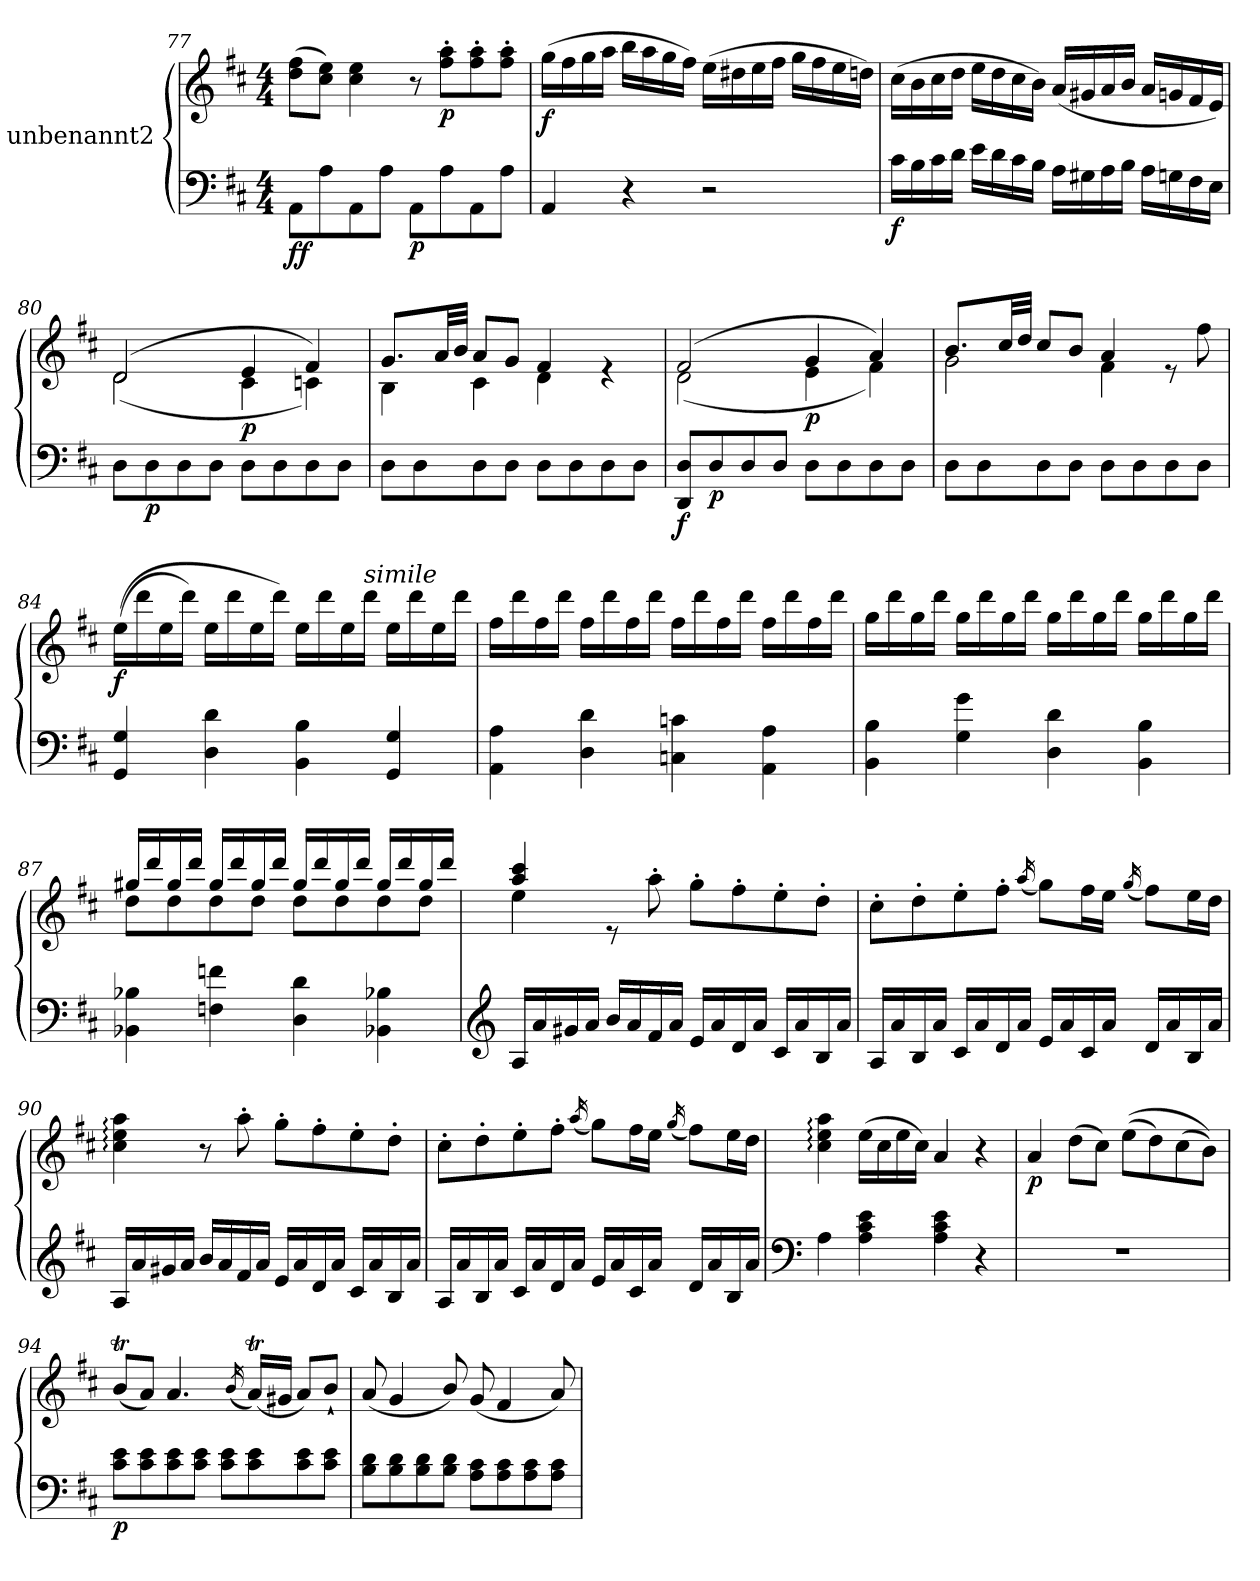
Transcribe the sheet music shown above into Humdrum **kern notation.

**kern	**kern	**dynam
*part1	*part1	*part1
*staff2	*staff1	*staff1/2
*I"unbenannt2	*	*
*clefF4	*clefG2	*
*k[f#c#]	*k[f#c#]	*
*M4/4	*M4/4	*
=77	=77	=77
!	!	!LO:DY:b=2
!	!	!LO:DY:n=1:b
8AA\L	(>8dd\ 8ff#\L	f f
8A\	8cc#\ 8ee\J)	.
8AA\	4cc#\ 4ee\	.
8A\J	.	.
!	!	!LO:DY:n=2:b=2
8AA\L	8r	p
!	!	!LO:DY:n=3:b
8A\	8ff#\' 8aa\'L	p
8AA\	8ff#\' 8aa\'	.
8A\J	8ff#\' 8aa\'J	.
=78	=78	=78
!	!	!LO:DY:b
4AA/	(>16gg\LL	f
.	16ff#\	.
.	16gg\	.
.	16aa\JJ	.
4r	16bb\LL	.
.	16aa\	.
.	16gg\	.
.	16ff#\JJ)	.
2r	(>16ee\LL	.
.	16dd#X\	.
.	16ee\	.
.	16ff#\JJ	.
.	16gg\LL	.
.	16ff#\	.
.	16ee\	.
.	16ddn\JJ)	.
=79	=79	=79
!	!	!LO:DY:b=2
16c#\LL	(>16cc#\LL	f
16B\	16b\	.
16c#\	16cc#\	.
16d\JJ	16dd\JJ	.
16e\LL	16ee\LL	.
16d\	16dd\	.
16c#\	16cc#\	.
16B\JJ	16b\JJ)	.
16A\LL	(<16a/LL	.
16G#X\	16g#X/	.
16A\	16a/	.
16B\JJ	16b/JJ	.
16A\LL	16a/LL	.
16Gn\	16gn/	.
16F#\	16f#/	.
16E\JJ	16e/JJ)	.
=80	=80	=80
*	*^	*
8D\L	(>2d/	(<2d\	.
!	!	!	!LO:DY:b=2
8D\	.	.	p
8D\	.	.	.
8D\J	.	.	.
!	!	!	!LO:DY:a=2
8D\L	4e/	4c#\	p
8D\	.	.	.
8D\	4f#/)	4cn\)	.
8D\J	.	.	.
=81	=81	=81	=81
8D\L	8.g/L	4B\	.
8D\	.	.	.
.	32a/LL	.	.
.	32b/JJJ	.	.
8D\	8a/L	4c#\	.
8D\J	8g/J	.	.
8D\L	4f#/	4d\	.
8D\	.	.	.
8D\	4re	4ryy	.
8D\J	.	.	.
=82	=82	=82	=82
!	!	!	!LO:DY:b=2
8DD/ 8D/L	(>2f#/	(<2d\	f
!	!	!	!LO:DY:b=2
8D/	.	.	p
8D/	.	.	.
8D/J	.	.	.
!	!	!	!LO:DY:b
8D\L	4g/	4e\	p
8D\	.	.	.
8D\	4a/)	4f#\)	.
8D\J	.	.	.
=83	=83	=83	=83
8D\L	8.b/L	2g\	.
8D\	.	.	.
.	32cc#/LL	.	.
.	32dd/JJJ	.	.
8D\	8cc#/L	.	.
8D\J	8b/J	.	.
8D\L	4a/	4f#\	.
8D\	.	.	.
8D\	8re	4ryy	.
8D\J	8ff#\	.	.
*	*v	*v	*
=84	=84	=84
!	!	!LO:DY:b
4GG/ 4G/	(>(>16ee\LL	f
.	16ddd\	.
.	16ee\	.
.	16ddd\JJ)	.
4D\ 4d\	16ee\LL	.
.	16ddd\	.
.	16ee\	.
.	16ddd\JJ)	.
4BB\ 4B\	16ee\LL	.
.	16ddd\	.
.	16ee\	.
!	!LO:TX:a:i:t=simile	!
.	16ddd\JJ	.
4GG/ 4G/	16ee\LL	.
.	16ddd\	.
.	16ee\	.
.	16ddd\JJ	.
=85	=85	=85
4AA\ 4A\	16ff#\LL	.
.	16ddd\	.
.	16ff#\	.
.	16ddd\JJ	.
4D\ 4d\	16ff#\LL	.
.	16ddd\	.
.	16ff#\	.
.	16ddd\JJ	.
4Cn\ 4cn\	16ff#\LL	.
.	16ddd\	.
.	16ff#\	.
.	16ddd\JJ	.
4AA\ 4A\	16ff#\LL	.
.	16ddd\	.
.	16ff#\	.
.	16ddd\JJ	.
=86	=86	=86
4BB\ 4B\	16gg\LL	.
.	16ddd\	.
.	16gg\	.
.	16ddd\JJ	.
4G\ 4g\	16gg\LL	.
.	16ddd\	.
.	16gg\	.
.	16ddd\JJ	.
4D\ 4d\	16gg\LL	.
.	16ddd\	.
.	16gg\	.
.	16ddd\JJ	.
4BB\ 4B\	16gg\LL	.
.	16ddd\	.
.	16gg\	.
.	16ddd\JJ	.
=87	=87	=87
*	*^	*
4BB-X\ 4B-X\	16gg#X/LL	8dd\L	.
.	16ddd/	.	.
.	16gg#/	8dd\	.
.	16ddd/JJ	.	.
4Fn\ 4fn\	16gg#/LL	8dd\	.
.	16ddd/	.	.
.	16gg#/	8dd\J	.
.	16ddd/JJ	.	.
4D\ 4d\	16gg#/LL	8dd\L	.
.	16ddd/	.	.
.	16gg#/	8dd\	.
.	16ddd/JJ	.	.
4BB-X\ 4B-X\	16gg#/LL	8dd\	.
.	16ddd/	.	.
.	16gg#/	8dd\J	.
.	16ddd/JJ	.	.
=88	=88	=88	=88
*clefG2	*	*	*
16A/LL	4aa/ 4ccc#/	4ee\	.
16a/	.	.	.
16g#X/	.	.	.
16a/JJ	.	.	.
16b/LL	8re	2.ryy	.
16a/	.	.	.
16f#/	8aa'\	.	.
16a/JJ	.	.	.
16e/LL	8gg'\L	.	.
16a/	.	.	.
16d/	8ff#'\	.	.
16a/JJ	.	.	.
16c#/LL	8ee'\	.	.
16a/	.	.	.
16B/	8dd'\J	.	.
16a/JJ	.	.	.
*	*v	*v	*
=89	=89	=89
16A/LL	8cc#'\L	.
16a/	.	.
16B/	8dd'\	.
16a/JJ	.	.
16c#/LL	8ee'\	.
16a/	.	.
16d/	8ff#'\J	.
16a/JJ	.	.
.	(<16qaa/	.
16e/LL	8gg\L)	.
16a/	.	.
16c#/	16ff#\L	.
16a/JJ	16ee\JJ	.
.	(<16qgg/	.
16d/LL	8ff#\L)	.
16a/	.	.
16B/	16ee\L	.
16a/JJ	16dd\JJ	.
=90	=90	=90
16A/LL	4cc#\: 4ee\: 4aa\:	.
16a/	.	.
16g#X/	.	.
16a/JJ	.	.
16b/LL	8r	.
16a/	.	.
16f#/	8aa'\	.
16a/JJ	.	.
16e/LL	8gg'\L	.
16a/	.	.
16d/	8ff#'\	.
16a/JJ	.	.
16c#/LL	8ee'\	.
16a/	.	.
16B/	8dd'\J	.
16a/JJ	.	.
=91	=91	=91
16A/LL	8cc#'\L	.
16a/	.	.
16B/	8dd'\	.
16a/JJ	.	.
16c#/LL	8ee'\	.
16a/	.	.
16d/	8ff#'\J	.
16a/JJ	.	.
.	(<16qaa/	.
16e/LL	8gg\L)	.
16a/	.	.
16c#/	16ff#\L	.
16a/JJ	16ee\JJ	.
.	(<16qgg/	.
16d/LL	8ff#\L)	.
16a/	.	.
16B/	16ee\L	.
16a/JJ	16dd\JJ	.
=92	=92	=92
*clefF4	*	*
4A\	4cc#\: 4ee\: 4aa\:	.
4A\ 4c#\ 4e\	(>16ee\LL	.
.	16cc#\	.
.	16ee\	.
.	16cc#\JJ)	.
4A\ 4c#\ 4e\	4a/	.
4r	4r	.
=93	=93	=93
!	!	!LO:DY:b
1r	4a/	p
.	(>8dd\L	.
.	8cc#\J)	.
.	(>(>8ee\L	.
.	8dd\)	.
.	(>8cc#\	.
.	8b\J))	.
=94	=94	=94
!	!	!LO:DY:b=2
8c#\ 8e\L	(<8bT/L	p
8c#\ 8e\	8a/J)	.
8c#\ 8e\	4.a/	.
8c#\ 8e\J	.	.
8c#\ 8e\L	.	.
.	(<16qb/	.
8c#\ 8e\	(<16aT/LL)	.
.	16g#X/JJ	.
8c#\ 8e\	8a/L)	.
8c#\ 8e\J	8b`/J	.
=95	=95	=95
8B\ 8d\L	(<8a/	.
8B\ 8d\	4g/	.
8B\ 8d\	.	.
8B\ 8d\J	8b/)	.
8A\ 8c#\L	(<8g/	.
8A\ 8c#\	4f#/	.
8A\ 8c#\	.	.
8A\ 8c#\J	8a/)	.
=	=	=
*-	*-	*-
